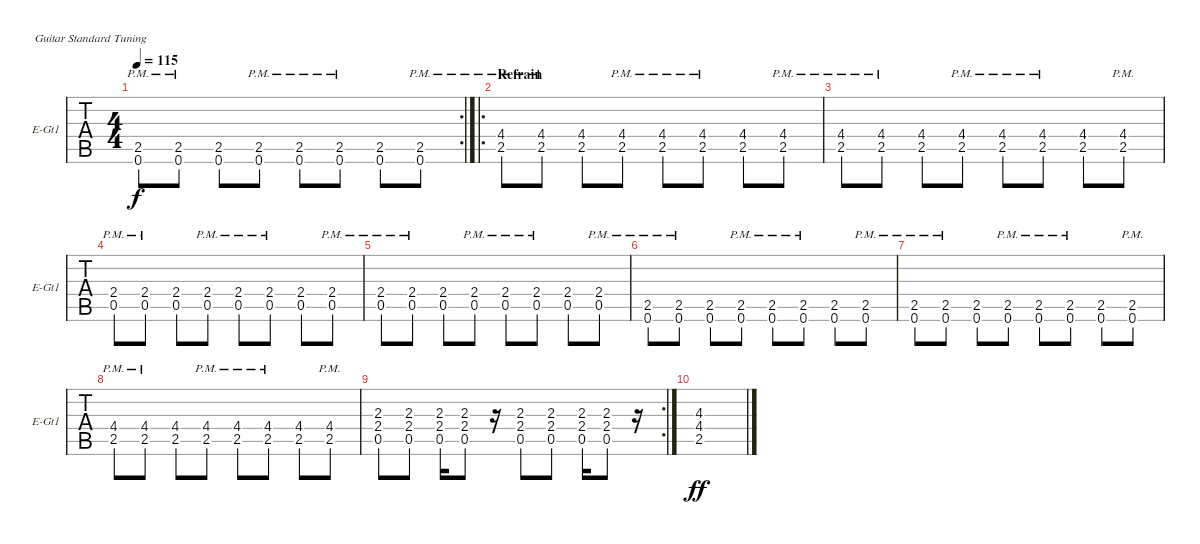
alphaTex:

\defaultSystemsLayout 4
\bracketExtendMode groupsimilarinstruments
\singleTrackTrackNamePolicy allsystems
\multiTrackTrackNamePolicy allsystems
\firstSystemTrackNameOrientation horizontal
\otherSystemsTrackNameOrientation horizontal
\track ("Electric Guitar (Clean)" "E-Gt1") {instrument electricguitarclean}
\staff {tabs}
\tuning (E4 B3 G3 D3 A2 E2)
\rc 2
\ts (4 4)
\tempo 115
\clef g2
\ks c
(0.6{pm} 2.5{pm}).8{dy f} (0.6{pm} 2.5{pm}).8 (0.6 2.5).8 (0.6{pm} 2.5{pm}).8 (0.6{pm} 2.5{pm}).8 (0.6{pm} 2.5{pm}).8 (0.6 2.5).8 (2.5{pm} 0.6{pm}).8 |
\ro
\section ("" "Refrain")
(2.5{pm} 4.4{pm}).8 (4.4{pm} 2.5{pm}).8 (2.5 4.4).8 (2.5{pm} 4.4{pm}).8 (2.5{pm} 4.4{pm}).8 (2.5{pm} 4.4{pm}).8 (4.4 2.5).8 (4.4{pm} 2.5{pm}).8 |
(2.5{pm} 4.4{pm}).8 (2.5{pm} 4.4{pm}).8 (2.5 4.4).8 (2.5{pm} 4.4{pm}).8 (2.5{pm} 4.4{pm}).8 (2.5{pm} 4.4{pm}).8 (2.5 4.4).8 (2.5{pm} 4.4{pm}).8 |
(2.4{pm} 0.5{pm}).8 (0.5{pm} 2.4{pm}).8 (0.5 2.4).8 (0.5{pm} 2.4{pm}).8 (0.5{pm} 2.4{pm}).8 (0.5{pm} 2.4{pm}).8 (0.5 2.4).8 (0.5{pm} 2.4{pm}).8 |
(2.4{pm} 0.5{pm}).8 (0.5{pm} 2.4{pm}).8 (0.5 2.4).8 (0.5{pm} 2.4{pm}).8 (0.5{pm} 2.4{pm}).8 (0.5{pm} 2.4{pm}).8 (0.5 2.4).8 (0.5{pm} 2.4{pm}).8 |
(0.6{pm} 2.5{pm}).8 (0.6{pm} 2.5{pm}).8 (0.6 2.5).8 (0.6{pm} 2.5{pm}).8 (0.6{pm} 2.5{pm}).8 (0.6{pm} 2.5{pm}).8 (0.6 2.5).8 (0.6{pm} 2.5{pm}).8 |
(0.6{pm} 2.5{pm}).8 (0.6{pm} 2.5{pm}).8 (0.6 2.5).8 (0.6{pm} 2.5{pm}).8 (0.6{pm} 2.5{pm}).8 (0.6{pm} 2.5{pm}).8 (0.6 2.5).8 (0.6{pm} 2.5{pm}).8 |
(2.5{pm} 4.4{pm}).8 (2.5{pm} 4.4{pm}).8 (4.4 2.5).8 (2.5{pm} 4.4{pm}).8 (4.4{pm} 2.5{pm}).8 (2.5{pm} 4.4{pm}).8 (4.4 2.5).8 (2.5{pm} 4.4{pm}).8 |
\rc 2
(0.5 2.4 2.3).8 (0.5 2.4 2.3).8 (0.5 2.4 2.3).16 (0.5 2.4 2.3).8 r.16 (0.5 2.4 2.3).8 (0.5 2.4 2.3).8 (0.5 2.4 2.3).16 (0.5 2.4 2.3).8 r.16 |
(2.5 4.4 4.3).1{dy ff}
